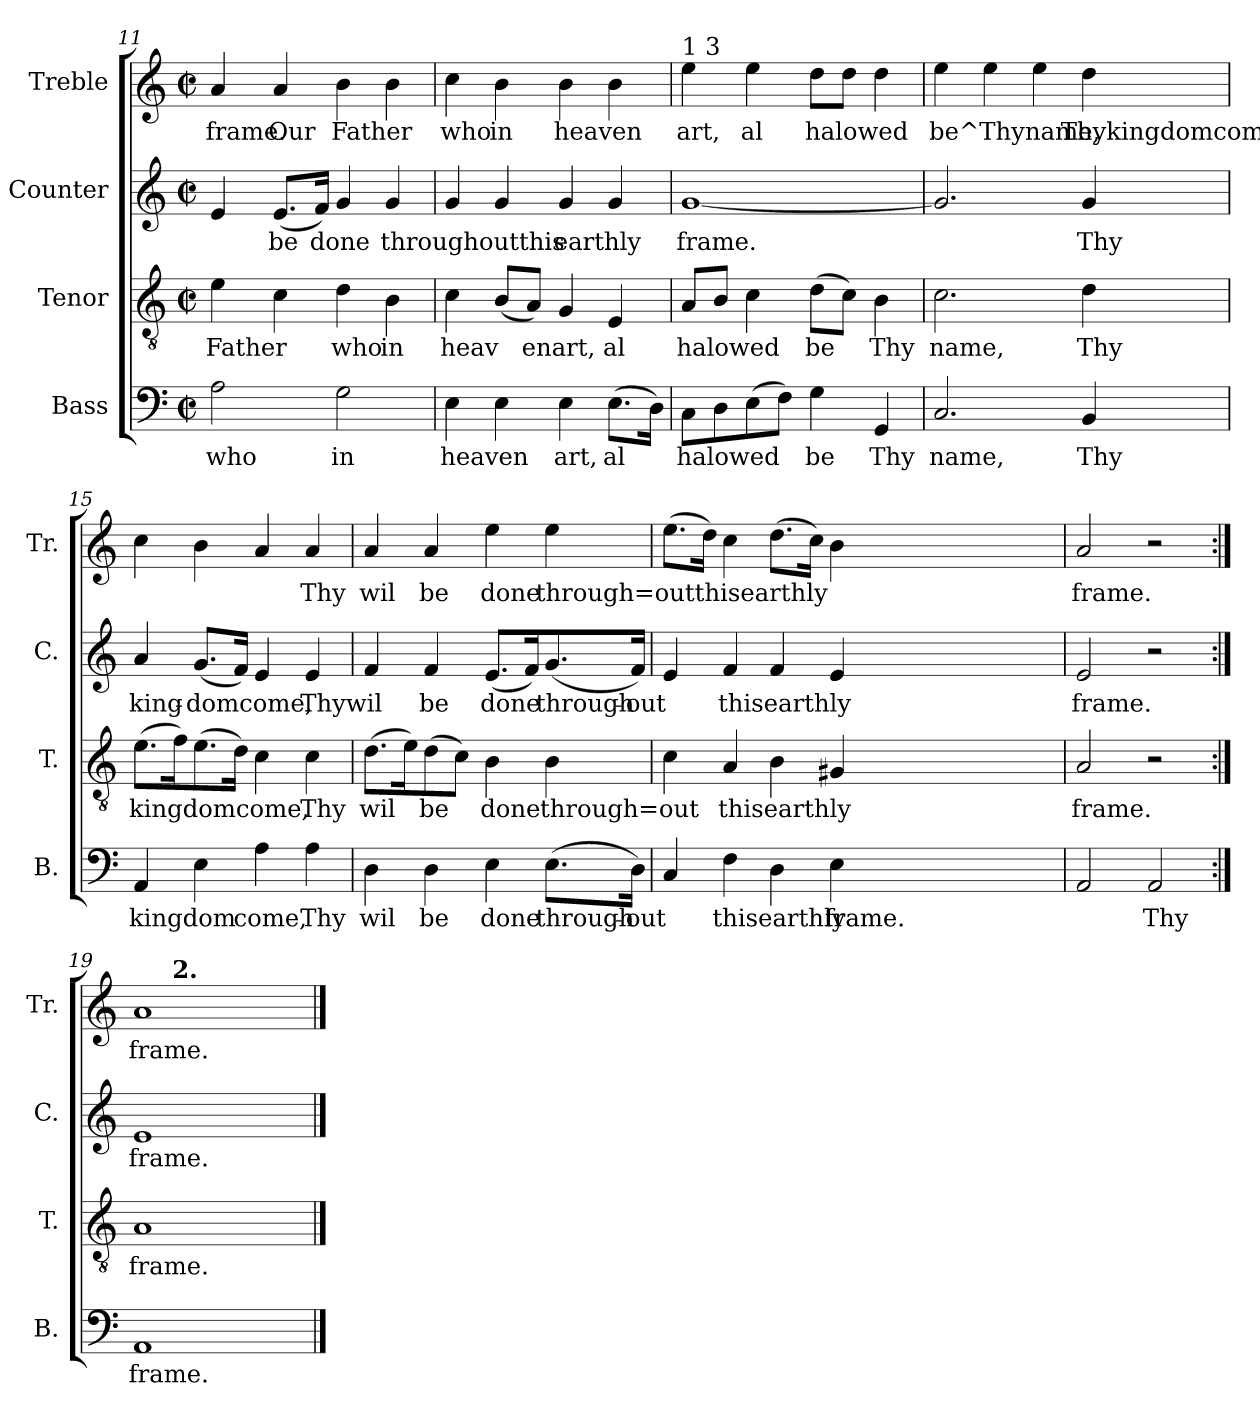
**kern	**text	**kern	**text	**kern	**text	**kern	**text
*part4	*part4	*part3	*part3	*part2	*part2	*part1	*part1
*staff4	*staff4	*staff3	*staff3	*staff2	*staff2	*staff1	*staff1
*I"Bass	*	*I"Tenor	*	*I"Counter	*	*I"Treble	*
*I'B.	*	*I'T.	*	*I'C.	*	*I'Tr.	*
*clefF4	*	*clefGv2	*	*clefG2	*	*clefG2	*
*k[]	*	*k[]	*	*k[]	*	*k[]	*
*C:	*	*C:	*	*C:	*	*C:	*
*M2/2	*	*M2/2	*	*M2/2	*	*M2/2	*
*met(c|)	*	*met(c|)	*	*met(c|)	*	*met(c|)	*
=11	=11	=11	=11	=11	=11	=11	=11
!	!LO:LY:b:cj	!	!LO:LY:b:cj	!	!LO:LY:b:cj	!	!LO:LY:b:cj
2A\	who	4e\	Father	4e/	.	4a/	frame.
!	!	!	!LO:LY:b:cj	!	!LO:LY:b:cj	!	!LO:LY:b:cj
.	.	4c\	.	(<8.e/L	be	4a/	Our
!	!	!	!	!	!LO:LY:b:cj	!	!
.	.	.	.	16f/J)	done	.	.
!	!LO:LY:b:cj	!	!LO:LY:b:cj	!	!LO:LY:b:cj	!	!LO:LY:b:cj
2G\	in	4d\	who	4g/	.	4b\	Father
!	!	!	!LO:LY:b:cj	!	!LO:LY:b:cj	!	!LO:LY:b:cj
.	.	4B\	in	4g/	throughoutthis	4b\	.
=12	=12	=12	=12	=12	=12	=12	=12
!	!LO:LY:b:cj	!	!LO:LY:b:cj	!	!LO:LY:b:cj	!	!LO:LY:b:cj
4E\	heaven	4c\	heav-	4g/	.	4cc\	who
!	!LO:LY:b:cj	!	!LO:LY:b:cj	!	!LO:LY:b:cj	!	!LO:LY:b:cj
4E\	.	(<8B/L	--	4g/	.	4b\	in
!	!	!	!LO:LY:b:cj	!	!	!	!
.	.	8A/J)	-enart,	.	.	.	.
!	!LO:LY:b:cj	!	!LO:LY:b:cj	!	!LO:LY:b:cj	!	!LO:LY:b:cj
4E\	art,	4G/	.	4g/	earthly	4b\	heaven
!	!LO:LY:b:cj	!	!LO:LY:b:cj	!	!LO:LY:b:cj	!	!LO:LY:b:cj
(>8.E\L	al	4E/	al	4g/	.	4b\	.
!	!LO:LY:b:cj	!	!	!	!	!	!
16D\J)	.	.	.	.	.	.	.
!!LO:PB:g=z
=13	=13	=13	=13	=13	=13	=13	=13
!	!	!	!	!	!	!LO:TX:a:t=1 3	!
!	!LO:LY:b:cj	!	!LO:LY:b:cj	!	!LO:LY:b:cj	!	!LO:LY:b:cj
8C\L	halowed	8A/L	halowed	[<1g	frame.	4ee\	art,
!	!LO:LY:b:cj	!	!LO:LY:b:cj	!	!	!	!
8D\	.	8B/J	.	.	.	.	.
!	!LO:LY:b:cj	!	!LO:LY:b:cj	!	!	!	!LO:LY:b:cj
(>8E\	.	4c\	.	.	.	4ee\	al
!	!LO:LY:b:cj	!	!	!	!	!	!
8F\J)	.	.	.	.	.	.	.
!	!LO:LY:b:cj	!	!LO:LY:b:cj	!	!	!	!LO:LY:b:cj
4G\	be	(>8d\L	be	.	.	8dd\L	halowed
!	!	!	!LO:LY:b:cj	!	!	!	!LO:LY:b:cj
.	.	8c\J)	.	.	.	8dd\J	.
!	!LO:LY:b:cj	!	!LO:LY:b:cj	!	!	!	!LO:LY:b:cj
4GG/	Thy	4B\	Thy	.	.	4dd\	.
=14	=14	=14	=14	=14	=14	=14	=14
!	!LO:LY:b:cj	!	!LO:LY:b:cj	!	!LO:LY:b:cj	!	!LO:LY:b:cj
2.C/	name,	2.c\	name,	2.g/]	.	4ee\	be^Thyname,
!	!	!	!	!	!	!	!LO:LY:b:cj
.	.	.	.	.	.	4ee\	.
!	!	!	!	!	!	!	!LO:LY:b:cj
.	.	.	.	.	.	4ee\	.
!	!LO:LY:b:cj	!	!LO:LY:b:cj	!	!LO:LY:b:cj	!	!LO:LY:b:cj
4BB/	Thy	4d\	Thy	4g/	Thy	4dd\	Thykingdomcome,
=15	=15	=15	=15	=15	=15	=15	=15
!	!LO:LY:b:cj	!	!LO:LY:b:cj	!	!LO:LY:b:cj	!	!LO:LY:b:cj
4AA/	kingdom	(>8.e\L	kingdomcome,	4a/	king-	4cc\	.
!	!	!	!LO:LY:b:cj	!	!	!	!
.	.	16f\)	.	.	.	.	.
!	!LO:LY:b:cj	!	!LO:LY:b:cj	!	!LO:LY:b:cj	!	!LO:LY:b:cj
4E\	.	(>8.e\	.	(<8.g/L	-domcome,	4b\	.
!	!	!	!LO:LY:b:cj	!	!LO:LY:b:cj	!	!
.	.	16d\J)	.	16f/J)	.	.	.
!	!LO:LY:b:cj	!	!LO:LY:b:cj	!	!LO:LY:b:cj	!	!LO:LY:b:cj
4A\	come,	4c\	.	4e/	.	4a/	.
!	!LO:LY:b:cj	!	!LO:LY:b:cj	!	!LO:LY:b:cj	!	!LO:LY:b:cj
4A\	Thy	4c\	Thy	4e/	Thywil	4a/	Thy
=16	=16	=16	=16	=16	=16	=16	=16
!	!LO:LY:b:cj	!	!LO:LY:b:cj	!	!LO:LY:b:cj	!	!LO:LY:b:cj
4D\	wil	(>8.d\L	wil	4f/	.	4a/	wil
!	!	!	!LO:LY:b:cj	!	!	!	!
.	.	16e\)	.	.	.	.	.
!	!LO:LY:b:cj	!	!LO:LY:b:cj	!	!LO:LY:b:cj	!	!LO:LY:b:cj
4D\	be	(>8d\	be	4f/	be	4a/	be
!	!	!	!LO:LY:b:cj	!	!	!	!
.	.	8c\J)	.	.	.	.	.
!	!LO:LY:b:cj	!	!LO:LY:b:cj	!	!LO:LY:b:cj	!	!LO:LY:b:cj
4E\	done	4B\	done	(<8.e/L	done	4ee\	done
!	!	!	!	!	!LO:LY:b:cj	!	!
.	.	.	.	16f/)	.	.	.
!	!LO:LY:b:cj	!	!LO:LY:b:cj	!	!LO:LY:b:cj	!	!LO:LY:b:cj
(>8.E\L	through-	4B\	through=out	(<8.g/	through-	4ee\	through=outthisearthly
!	!LO:LY:b:cj	!	!	!	!LO:LY:b:cj	!	!
16D\J)	-out	.	.	16f/J)	-out	.	.
=17	=17	=17	=17	=17	=17	=17	=17
!	!LO:LY:b:cj	!	!LO:LY:b:cj	!	!LO:LY:b:cj	!	!LO:LY:b:cj
4C/	.	4c\	.	4e/	.	(>8.ee\L	.
!	!	!	!	!	!	!	!LO:LY:b:cj
.	.	.	.	.	.	16dd\J)	.
!	!LO:LY:b:cj	!	!LO:LY:b:cj	!	!LO:LY:b:cj	!	!LO:LY:b:cj
4F\	thisearthly	4A/	thisearthly	4f/	thisearthly	4cc\	.
!	!LO:LY:b:cj	!	!LO:LY:b:cj	!	!LO:LY:b:cj	!	!LO:LY:b:cj
4D\	.	4B\	.	4f/	.	(>8.dd\L	.
!	!	!	!	!	!	!	!LO:LY:b:cj
.	.	.	.	.	.	16cc\J)	.
!	!LO:LY:b:cj	!	!LO:LY:b:cj	!	!LO:LY:b:cj	!	!LO:LY:b:cj
4E\	frame.	4G#X/	.	4e/	.	4b\	.
=18	=18	=18	=18	=18	=18	=18	=18
!	!LO:LY:b:cj	!	!LO:LY:b:cj	!	!LO:LY:b:cj	!	!LO:LY:b:cj
2AA/	.	2A/	frame.	2e/	frame.	2a/	frame.
!	!LO:LY:b:cj	!	!	!	!	!	!
2AA/	Thy	2r	.	2r	.	2r	.
=19:|!	=19:|!	=19:|!	=19:|!	=19:|!	=19:|!	=19:|!	=19:|!
!	!LO:LY:b:cj	!	!LO:LY:b:cj	!	!LO:LY:b:cj	!	!LO:LY:b:cj
*	*	*	*	*	*	*^	*
1AA	frame.	1A	frame.	1e	frame.	1a	8ryy	frame.
.	.	.	.	.	.	.	64ryy	.
!	!	!	!	!	!	!	!LO:TX:a:B:t=2.	!
.	.	.	.	.	.	.	2ryy	.
.	.	.	.	.	.	.	4ryy	.
.	.	.	.	.	.	.	16..ryy	.
*	*	*	*	*	*	*v	*v	*
==	==	==	==	==	==	==	==
*-	*-	*-	*-	*-	*-	*-	*-
